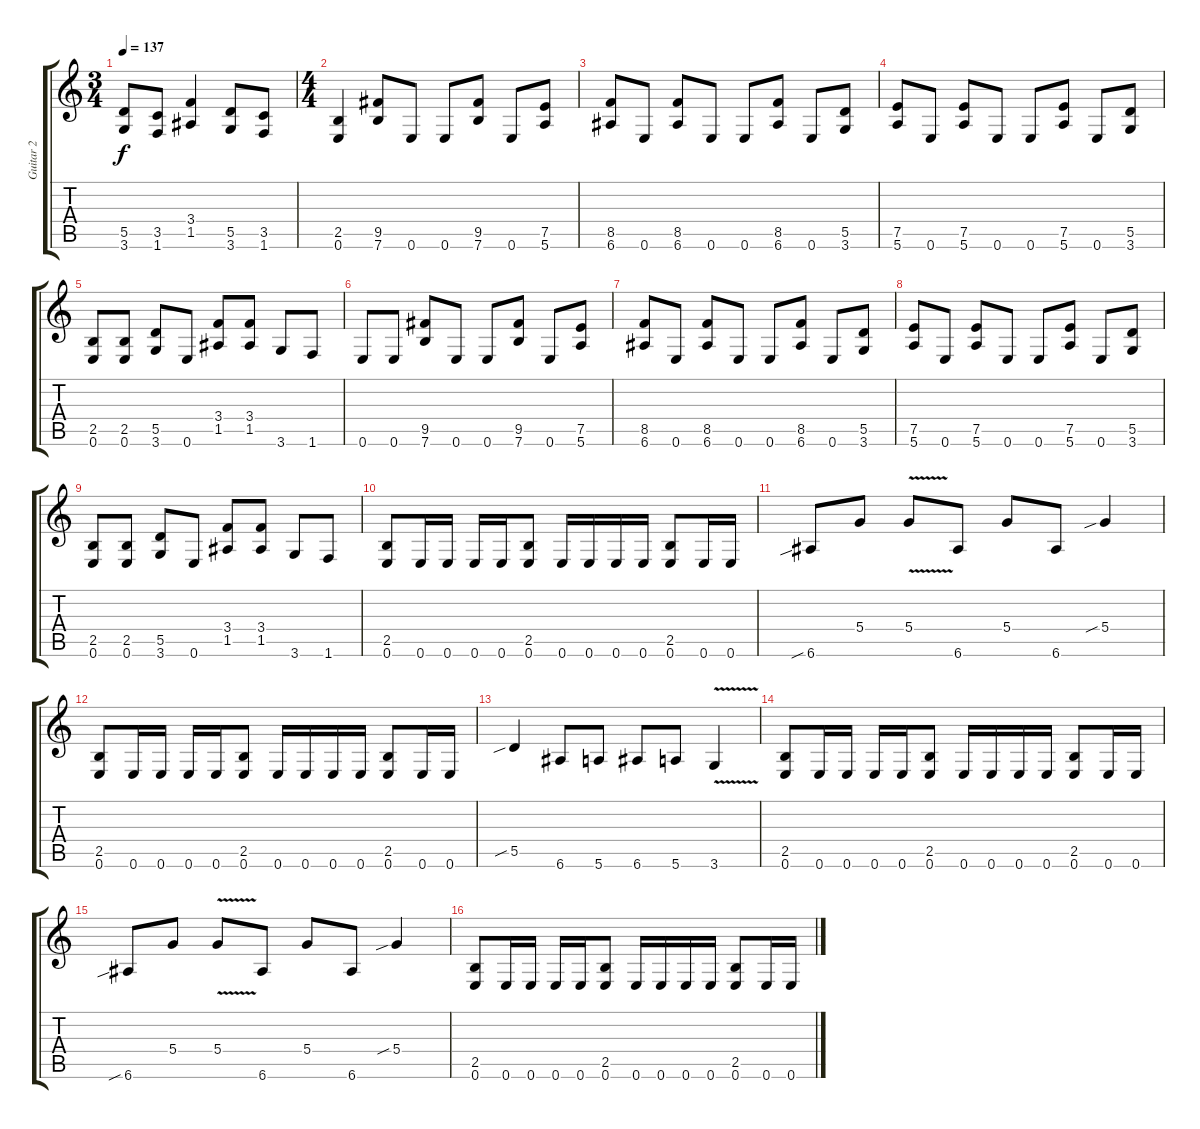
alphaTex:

\track ("Guitar 2" "Guitar 2") {instrument distortionguitar}
\staff {score tabs}
\tuning (E4 B3 G3 D3 A2 E2) {hide}
\ts (3 4)
\tempo 137
\clef g2
\ks c
(5.5 3.6).8{dy f} (3.5 1.6).8 (3.4 1.5).4 (5.5 3.6).8 (3.5 1.6).8 |
\ts (4 4)
(2.5 0.6).4 (9.5 7.6).8 0.6.8 0.6.8 (9.5 7.6).8 0.6.8 (7.5 5.6).8 |
(8.5 6.6).8 0.6.8 (8.5 6.6).8 0.6.8 0.6.8 (8.5 6.6).8 0.6.8 (5.5 3.6).8 |
(7.5 5.6).8 0.6.8 (7.5 5.6).8 0.6.8 0.6.8 (7.5 5.6).8 0.6.8 (5.5 3.6).8 |
(2.5 0.6).8 (2.5 0.6).8 (5.5 3.6).8 0.6.8 (3.4 1.5).8 (3.4 1.5).8 3.6.8 1.6.8 |
0.6.8 0.6.8 (9.5 7.6).8 0.6.8 0.6.8 (9.5 7.6).8 0.6.8 (7.5 5.6).8 |
(8.5 6.6).8 0.6.8 (8.5 6.6).8 0.6.8 0.6.8 (8.5 6.6).8 0.6.8 (5.5 3.6).8 |
(7.5 5.6).8 0.6.8 (7.5 5.6).8 0.6.8 0.6.8 (7.5 5.6).8 0.6.8 (5.5 3.6).8 |
(2.5 0.6).8 (2.5 0.6).8 (5.5 3.6).8 0.6.8 (3.4 1.5).8 (3.4 1.5).8 3.6.8 1.6.8 |
(2.5 0.6).8 0.6.16 0.6.16 0.6.16 0.6.16 (2.5 0.6).8 0.6.16 0.6.16 0.6.16 0.6.16 (2.5 0.6).8 0.6.16 0.6.16 |
6.6{sib}.8 5.4.8 5.4{v}.8 6.6.8 5.4.8 6.6.8 5.4{sib}.4 |
(2.5 0.6).8 0.6.16 0.6.16 0.6.16 0.6.16 (2.5 0.6).8 0.6.16 0.6.16 0.6.16 0.6.16 (2.5 0.6).8 0.6.16 0.6.16 |
5.5{sib}.4 6.6.8 5.6.8 6.6.8 5.6.8 3.6{v}.4 |
(2.5 0.6).8 0.6.16 0.6.16 0.6.16 0.6.16 (2.5 0.6).8 0.6.16 0.6.16 0.6.16 0.6.16 (2.5 0.6).8 0.6.16 0.6.16 |
6.6{sib}.8 5.4.8 5.4{v}.8 6.6.8 5.4.8 6.6.8 5.4{sib}.4 |
(2.5 0.6).8 0.6.16 0.6.16 0.6.16 0.6.16 (2.5 0.6).8 0.6.16 0.6.16 0.6.16 0.6.16 (2.5 0.6).8 0.6.16 0.6.16
